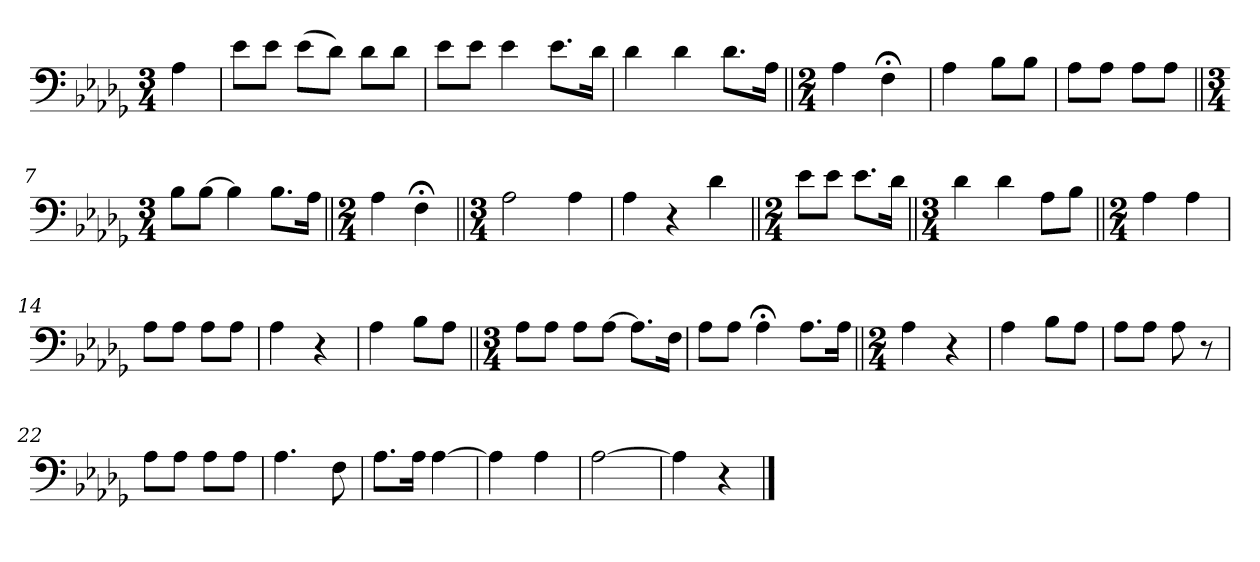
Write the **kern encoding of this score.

**kern
*part1
*staff1
*clefF4
*k[b-e-a-d-g-]
*M3/4
=
4A-\
=1
8e-\L
8e-\J
(8e-\L
8d-\J)
8d-\L
8d-\J
=2
8e-\L
8e-\J
4e-\
8.e-\L
16d-\Jk
=3
4d-\
4d-\
8.d-\L
16A-\Jk
=4||
*M2/4
4A-\
4F;<\
=5
4A-\
8B-\L
8B-\J
=6
8A-\L
8A-\J
8A-\L
8A-\J
=7||
*M3/4
8B-\L
[8B-\J
4B-\]
8.B-\L
16A-\Jk
=8||
*M2/4
4A-\
4F;<\
=9||
*M3/4
2A-\
4A-\
=10
4A-\
4r
4d-\
=11||
*M2/4
8e-\L
8e-\J
8.e-\L
16d-\Jk
=12||
*M3/4
4d-\
4d-\
8A-\L
8B-\J
=13||
*M2/4
4A-\
4A-\
=14
8A-\L
8A-\J
8A-\L
8A-\J
=15
4A-\
4r
=16
4A-\
8B-\L
8A-\J
=17||
*M3/4
8A-\L
8A-\J
8A-\L
[8A-\J
8.A-\L]
16F\Jk
=18
8A-\L
8A-\J
4A-;<\
8.A-\L
16A-\Jk
=19||
*M2/4
4A-\
4r
=20
4A-\
8B-\L
8A-\J
=21
8A-\L
8A-\J
8A-\
8r
=22
8A-\L
8A-\J
8A-\L
8A-\J
=23
4.A-\
8F\
=24
8.A-\L
16A-\Jk
[4A-\
=25
4A-\]
4A-\
=26
[2A-\
=27
4A-\]
4r
==
*-
